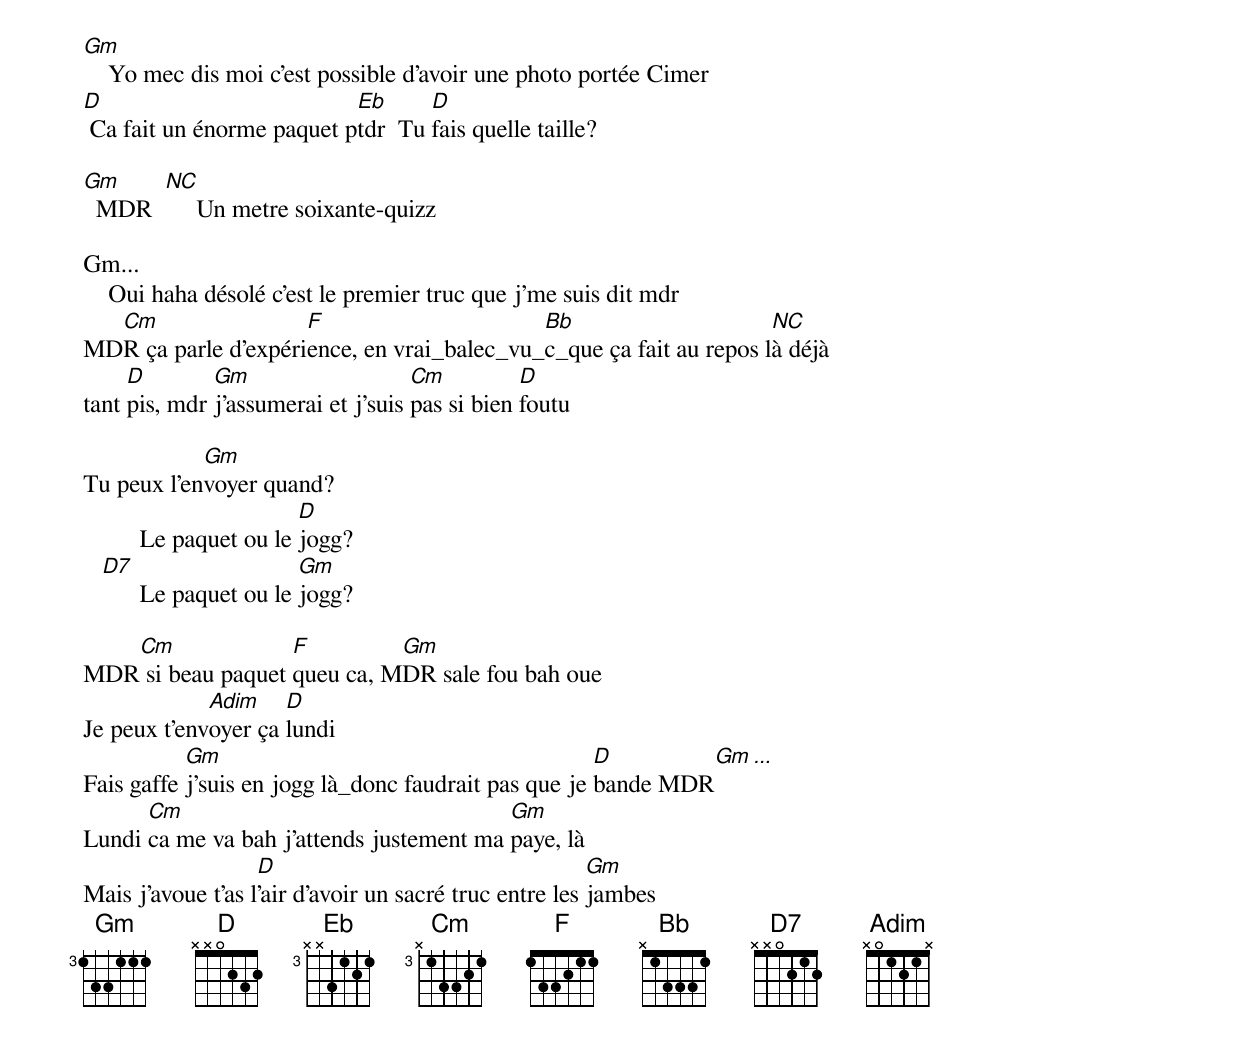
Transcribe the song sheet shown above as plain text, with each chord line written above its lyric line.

Gm
    Yo mec dis moi c'est possible d'avoir une photo portée Cimer
D                          Eb      D
 Ca fait un énorme paquet ptdr  Tu fais quelle taille?

Gm     NC
  MDR       Un metre soixante-quizz

Gm...
    Oui haha désolé c'est le premier truc que j'me suis dit mdr
  Cm                 F                      Bb                      NC
MDR ça parle d'expérience, en vrai_balec_vu_c_que ça fait au repos là déjà
     D        Gm                    Cm          D
tant pis, mdr j'assumerai et j'suis pas si bien foutu

            Gm
Tu peux l'envoyer quand?
                         D
         Le paquet ou le jogg?
   D7                    Gm
         Le paquet ou le jogg?

   Cm              F         Gm
MDR si beau paquet queu ca, MDR sale fou bah oue
             Adim    D
Je peux t'envoyer ça lundi
           Gm                                         D           Gm ...
Fais gaffe j'suis en jogg là_donc faudrait pas que je bande MDR
      Cm                                  Gm
Lundi ca me va bah j'attends justement ma paye, là
                   D                                    Gm
Mais j'avoue t'as l'air d'avoir un sacré truc entre les jambes
